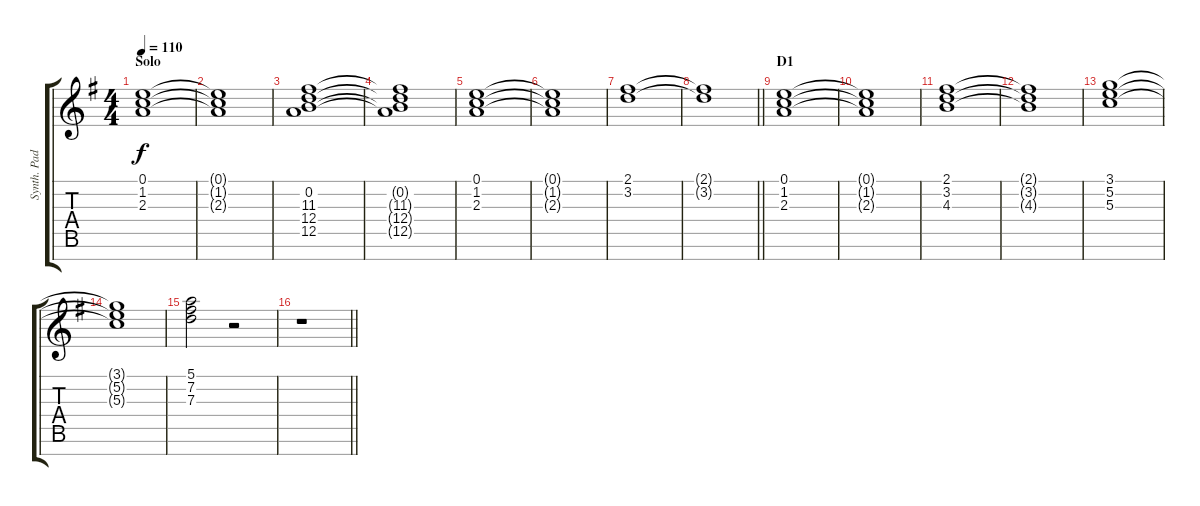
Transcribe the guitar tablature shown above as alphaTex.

\track ("Synth. Pad" "Synth. Pad") {instrument pad2warm}
\staff {score tabs}
\tuning (E5 B4 G4 D4 A3 E3 B2) {hide}
\ts (4 4)
\section ("" "Solo")
\tempo 110
\clef g2
\ks g
(0.1 1.2 2.3).1{dy f} |
(0.1{t} 1.2{t} 2.3{t}).1 |
(0.2 11.3 12.4 12.5).1 |
(0.2{t} 11.3{t} 12.4{t} 12.5{t}).1 |
(0.1 1.2 2.3).1 |
(0.1{t} 1.2{t} 2.3{t}).1 |
(2.1 3.2).1 |
\barLineRight lightlight
(2.1{t} 3.2{t}).1 |
\section ("" "D1")
(0.1 1.2 2.3).1 |
(0.1{t} 1.2{t} 2.3{t}).1 |
(2.1 3.2 4.3).1 |
(2.1{t} 3.2{t} 4.3{t}).1 |
(3.1 5.2 5.3).1 |
(3.1{t} 5.2{t} 5.3{t}).1 |
(5.1 7.2 7.3).2 r.2 |
\barLineRight lightlight
r.1
